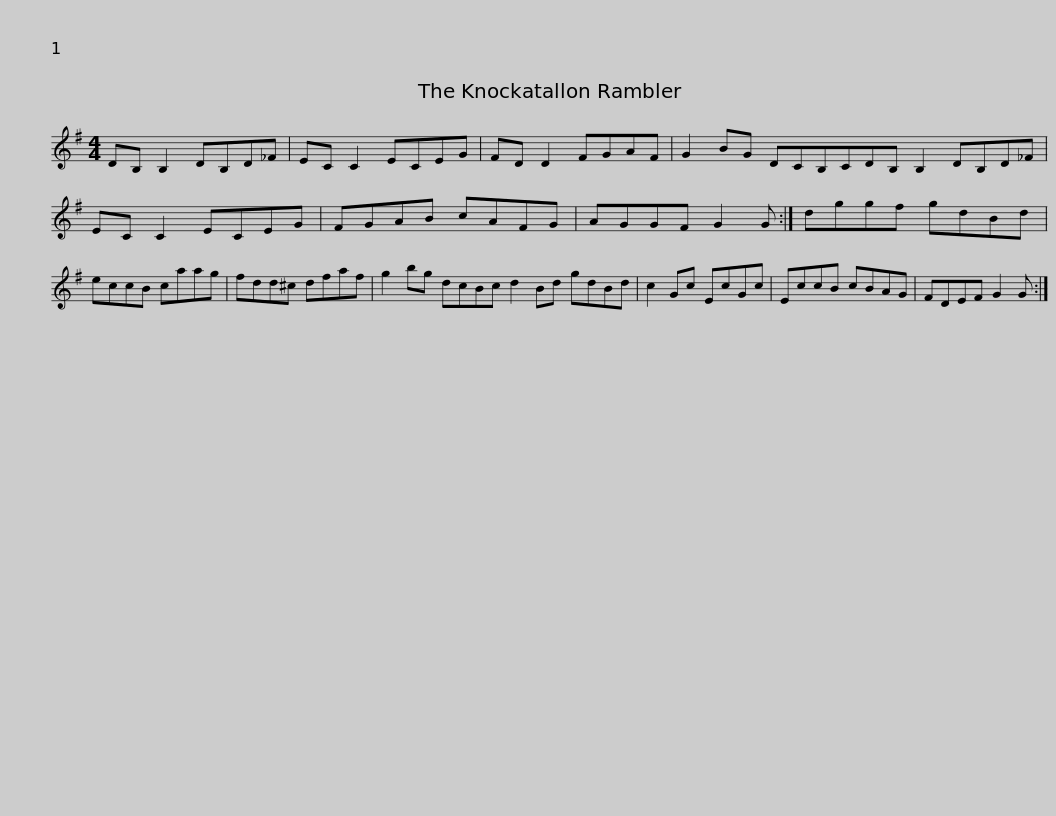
X:1
L:1/8
M:4/4
I:linebreak $
K:G
V:1 treble
V:1
 DB, B,2 DB,D_F | EC C2 ECEG | FD D2 FGAF | G2 BG DCB,CDB, B,2 DB,D_F |$ EC C2 ECEG | %5
 FGAB cAFG | AGGF G2 G :| dggf gdBd | eccB caag |$ fdd^c dfaf | %10
 g2 bg dcBc d2 Bd gdBd | c2 Gc EcGc | EccB cBAG |$ FDEF G2 G :| %14
